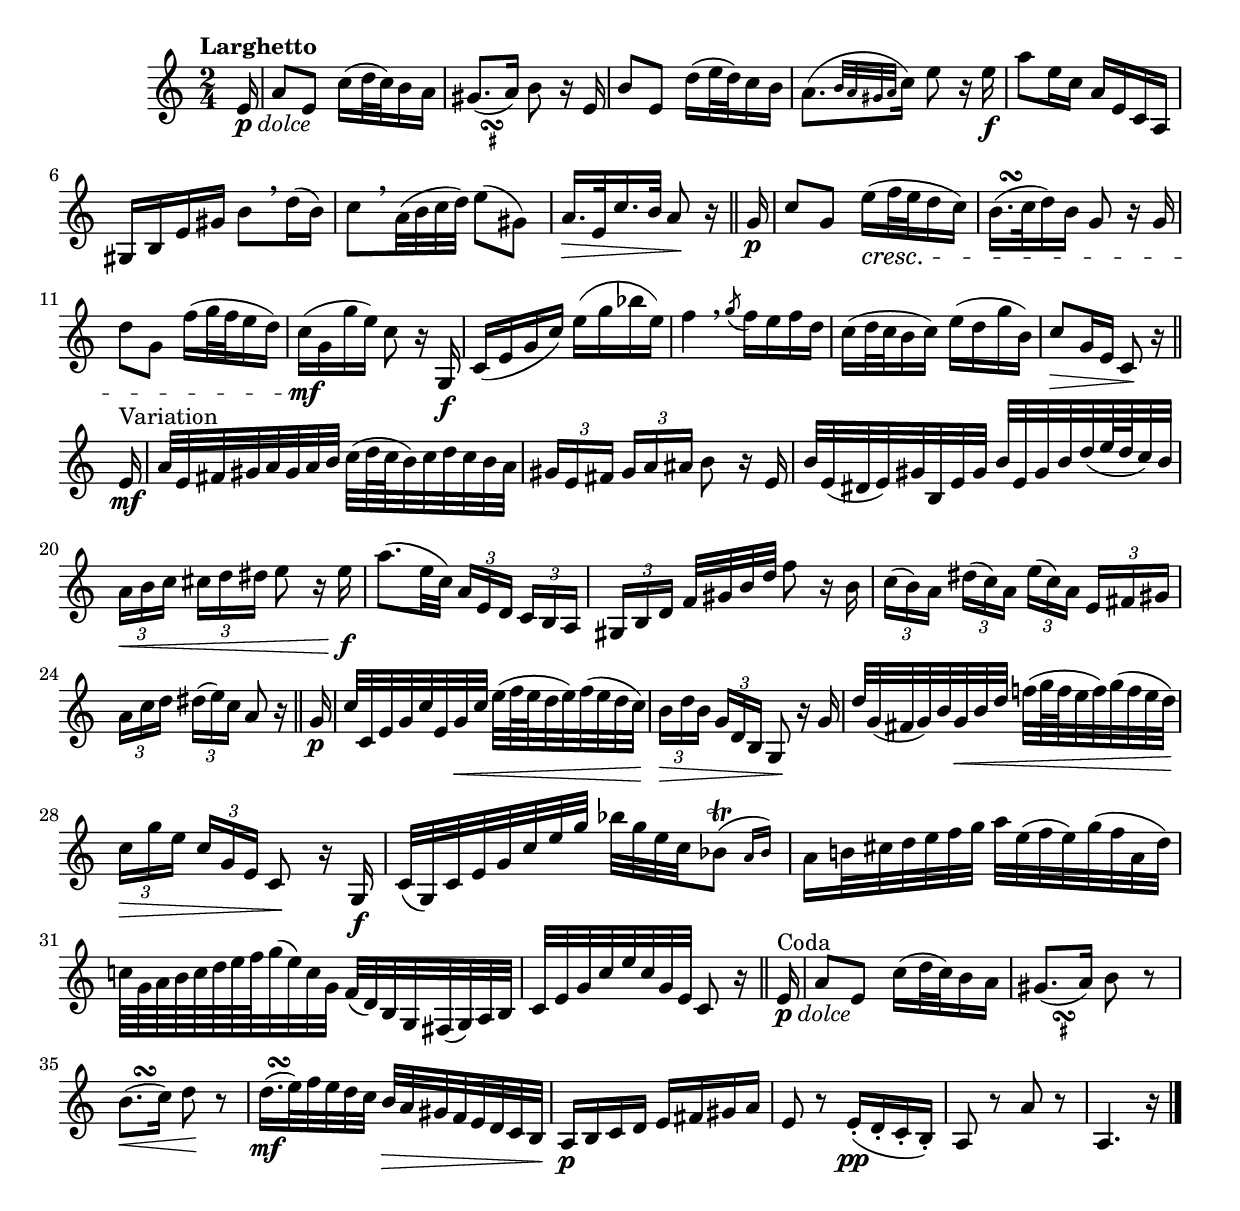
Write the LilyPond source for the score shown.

\version "2.22.0"

\include "../turn-markup.ily"

\relative {
  \language "english"

  \transposition f

  \tempo "Larghetto"

  \key a \minor
  \time 2/4

  \partial 16 e'16_\markup { \dynamic "p" \italic "dolce" }
  a8 e c'16( d32 c) b16 a |
  <<
    { g-sharp8.( a16) }
    { s8 s_#(turn-with-accidentals (markup #:null) (markup #:sharp)) }
  >> b8 r16 e, |
  b'8 e, d'16( e32 d) c16 b |
  a8.[( \grace { b32 a g-sharp a } c16)] e8 r16 e \f |
  a8 e16 c a e c a |
  g-sharp16 b e g-sharp b8[ \breathe d16( b)] |
  c8[ \breathe a32( b c d)] e8( g-sharp,) |
  a16. \> e32 c'16. b32 a8 \! r16 \bar "||"

  g16 \p |
  c8 g e'16( \cresc f32 e d16 c) |
  <<
    { b16.( c32 }
    { s16 s^\turn-markup }
  >> d16) b g8 r16 g |
  d'8 g, f'16( g32 f e16 d) |
  c16( \mf g g' e) c8 r16 g, \f |
  c16( e g c) e( g b-flat e,) |
  f4 \breathe \acciaccatura g8 f16 e f d |
  c16( d32 c b16 c) e( d g b,) |
  c8 \> g16 e c8 \! r16 \bar "||"

  e16^"Variation" \mf |
  a32 e f-sharp g-sharp a g-sharp a b c( d64 c b32) c d c b a |
  \tuplet 3/2 8 { g-sharp16[ e f-sharp] g-sharp a a-sharp } b8 r16 e, |
  b'32 e,( d-sharp e) g-sharp b, e g-sharp b e, g-sharp b d( e64 d c32) b |
  \tuplet 3/2 8 { a16[ \< b c] c-sharp d d-sharp } e8 r16 e \f |
  a8.( e32 c) \tuplet 3/2 8 { a16[ e d] c b a } |
  \tuplet 3/2 { g-sharp16[ b d] } f32 g-sharp b d f8 r16 b, |
  \tuplet 3/2 8 { c16[( b) a] d-sharp[( c) a] e'[( c) a] e f-sharp g-sharp } |
  \tuplet 3/2 8 { a[ c d] d-sharp( e) c } a8 r16 \bar "||"

  g16 \p |
  c32 c, e g c e, g \< c e( f64 e d32 e) f( e d c) |
  \tuplet 3/2 8 { b16[ \> d b] g d b } g8 \! r16 g' |
  d'32 g,( f-sharp g) b g \< b d f-natural!( g64 f e32 f) g( f e d) |
  \tuplet 3/2 8 { c16[ \> g' e] c g e } c8 \! r16 g \f |
  c32( g) c e g c e g b-flat g e c \afterGrace b-flat8\trill( { a16 b-flat) } |
  a16 b-natural!32 c-sharp d e f g a e( f e) g( f a, d) |
  c-natural!64 g a b c d e f g32( e) c g f( d) b g f-sharp( g) a b |
  c e g c e c g e c8 r16 \bar "||"

  e16^"Coda"_\markup { \dynamic "p" \italic "dolce" }
  a8 e c'16( d32 c) b16 a |
  <<
    { g-sharp8.( a16) }
    { s8 s_#(turn-with-accidentals (markup #:null) (markup #:sharp)) }
  >> b8 r |
  <<
    { b8.( \< c16) }
    { s8 s^\turn-markup }
  >> d8 \! r |
  <<
    { d16.( \mf e32) }
    { s16 s^\turn-markup }
  >> f32 e d c b \> a g-sharp f e d c b |
  a16 \p b c d e f-sharp g-sharp a |
  e8 r e16-.( \pp d-. c-. b-.) |
  a8 r a' r |
  a,4. r16 \bar "|."
}
